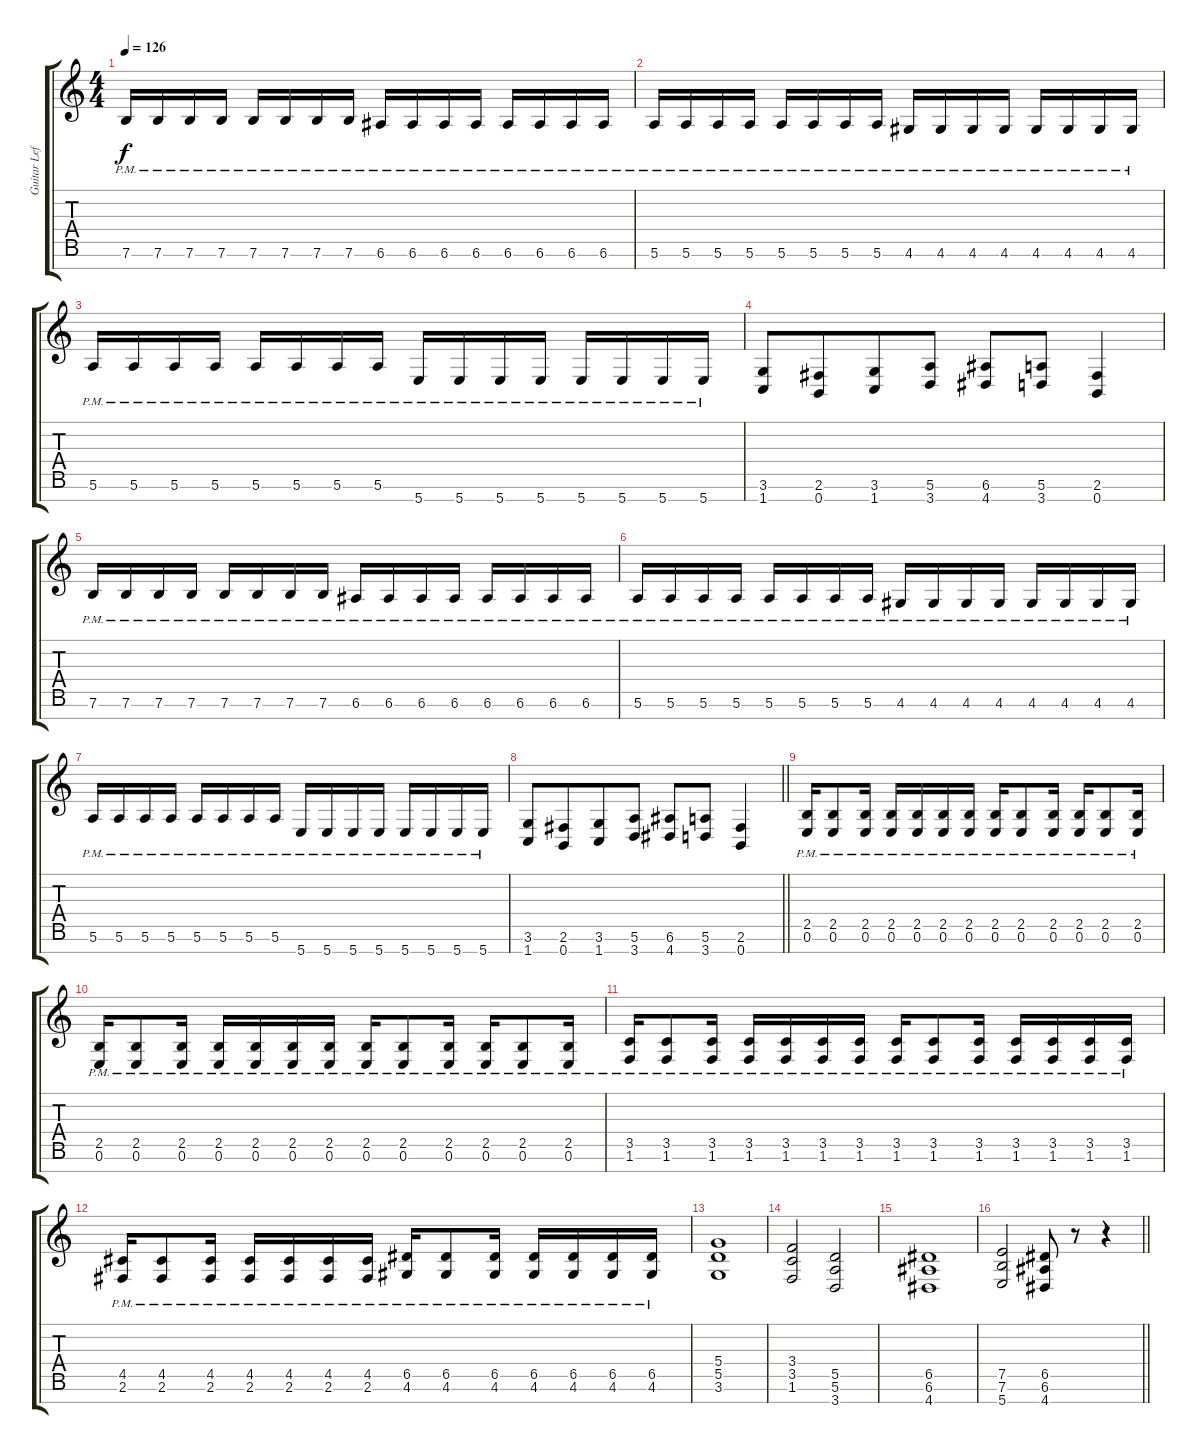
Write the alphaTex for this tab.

\track ("Guitar Left" "Guitar Lef") {instrument distortionguitar}
\staff {score tabs}
\tuning (E4 B3 G3 D3 A2 E2 B1) {hide}
\ts (4 4)
\tempo 126
\clef g2
\ks c
7.6{pm}.16{dy f} 7.6{pm}.16 7.6{pm}.16 7.6{pm}.16 7.6{pm}.16 7.6{pm}.16 7.6{pm}.16 7.6{pm}.16 6.6{pm}.16 6.6{pm}.16 6.6{pm}.16 6.6{pm}.16 6.6{pm}.16 6.6{pm}.16 6.6{pm}.16 6.6{pm}.16 |
5.6{pm}.16 5.6{pm}.16 5.6{pm}.16 5.6{pm}.16 5.6{pm}.16 5.6{pm}.16 5.6{pm}.16 5.6{pm}.16 4.6{pm}.16 4.6{pm}.16 4.6{pm}.16 4.6{pm}.16 4.6{pm}.16 4.6{pm}.16 4.6{pm}.16 4.6{pm}.16 |
5.6{pm}.16 5.6{pm}.16 5.6{pm}.16 5.6{pm}.16 5.6{pm}.16 5.6{pm}.16 5.6{pm}.16 5.6{pm}.16 5.7{pm}.16 5.7{pm}.16 5.7{pm}.16 5.7{pm}.16 5.7{pm}.16 5.7{pm}.16 5.7{pm}.16 5.7{pm}.16 |
(3.6 1.7).8 (2.6 0.7).8{beam merge} (3.6 1.7).8 (5.6 3.7).8 (6.6 4.7).8 (5.6 3.7).8 (2.6 0.7).4 |
7.6{pm}.16 7.6{pm}.16 7.6{pm}.16 7.6{pm}.16 7.6{pm}.16 7.6{pm}.16 7.6{pm}.16 7.6{pm}.16 6.6{pm}.16 6.6{pm}.16 6.6{pm}.16 6.6{pm}.16 6.6{pm}.16 6.6{pm}.16 6.6{pm}.16 6.6{pm}.16 |
5.6{pm}.16 5.6{pm}.16 5.6{pm}.16 5.6{pm}.16 5.6{pm}.16 5.6{pm}.16 5.6{pm}.16 5.6{pm}.16 4.6{pm}.16 4.6{pm}.16 4.6{pm}.16 4.6{pm}.16 4.6{pm}.16 4.6{pm}.16 4.6{pm}.16 4.6{pm}.16 |
5.6{pm}.16 5.6{pm}.16 5.6{pm}.16 5.6{pm}.16 5.6{pm}.16 5.6{pm}.16 5.6{pm}.16 5.6{pm}.16 5.7{pm}.16 5.7{pm}.16 5.7{pm}.16 5.7{pm}.16 5.7{pm}.16 5.7{pm}.16 5.7{pm}.16 5.7{pm}.16 |
\barLineRight lightlight
(3.6 1.7).8 (2.6 0.7).8{beam merge} (3.6 1.7).8 (5.6 3.7).8 (6.6 4.7).8 (5.6 3.7).8 (2.6 0.7).4 |
\section ("" "")
(2.5{pm} 0.6{pm}).16 (2.5{pm} 0.6{pm}).8 (2.5{pm} 0.6{pm}).16 (2.5{pm} 0.6{pm}).16 (2.5{pm} 0.6{pm}).16 (2.5{pm} 0.6{pm}).16 (2.5{pm} 0.6{pm}).16 (2.5{pm} 0.6{pm}).16 (2.5{pm} 0.6{pm}).8 (2.5{pm} 0.6{pm}).16 (2.5{pm} 0.6{pm}).16 (2.5{pm} 0.6{pm}).8 (2.5{pm} 0.6{pm}).16 |
(2.5{pm} 0.6{pm}).16 (2.5{pm} 0.6{pm}).8 (2.5{pm} 0.6{pm}).16 (2.5{pm} 0.6{pm}).16 (2.5{pm} 0.6{pm}).16 (2.5{pm} 0.6{pm}).16 (2.5{pm} 0.6{pm}).16 (2.5{pm} 0.6{pm}).16 (2.5{pm} 0.6{pm}).8 (2.5{pm} 0.6{pm}).16 (2.5{pm} 0.6{pm}).16 (2.5{pm} 0.6{pm}).8 (2.5{pm} 0.6{pm}).16 |
(3.5{pm} 1.6{pm}).16 (3.5{pm} 1.6{pm}).8 (3.5{pm} 1.6{pm}).16 (3.5{pm} 1.6{pm}).16 (3.5{pm} 1.6{pm}).16 (3.5{pm} 1.6{pm}).16 (3.5{pm} 1.6{pm}).16 (3.5{pm} 1.6{pm}).16 (3.5{pm} 1.6{pm}).8 (3.5{pm} 1.6{pm}).16 (3.5{pm} 1.6{pm}).16 (3.5{pm} 1.6{pm}).16 (3.5{pm} 1.6{pm}).16 (3.5{pm} 1.6{pm}).16 |
(4.5{pm} 2.6{pm}).16 (4.5{pm} 2.6{pm}).8 (4.5{pm} 2.6{pm}).16 (4.5{pm} 2.6{pm}).16 (4.5{pm} 2.6{pm}).16 (4.5{pm} 2.6{pm}).16 (4.5{pm} 2.6{pm}).16 (6.5{pm} 4.6{pm}).16 (6.5{pm} 4.6{pm}).8 (6.5{pm} 4.6{pm}).16 (6.5{pm} 4.6{pm}).16 (6.5{pm} 4.6{pm}).16 (6.5{pm} 4.6{pm}).16 (6.5{pm} 4.6{pm}).16 |
(5.4 5.5 3.6).1 |
(3.4 3.5 1.6).2 (5.5 5.6 3.7).2 |
(6.5 6.6 4.7).1 |
\barLineRight lightlight
(7.5 7.6 5.7).2 (6.5 6.6 4.7).8 r.8 r.4
